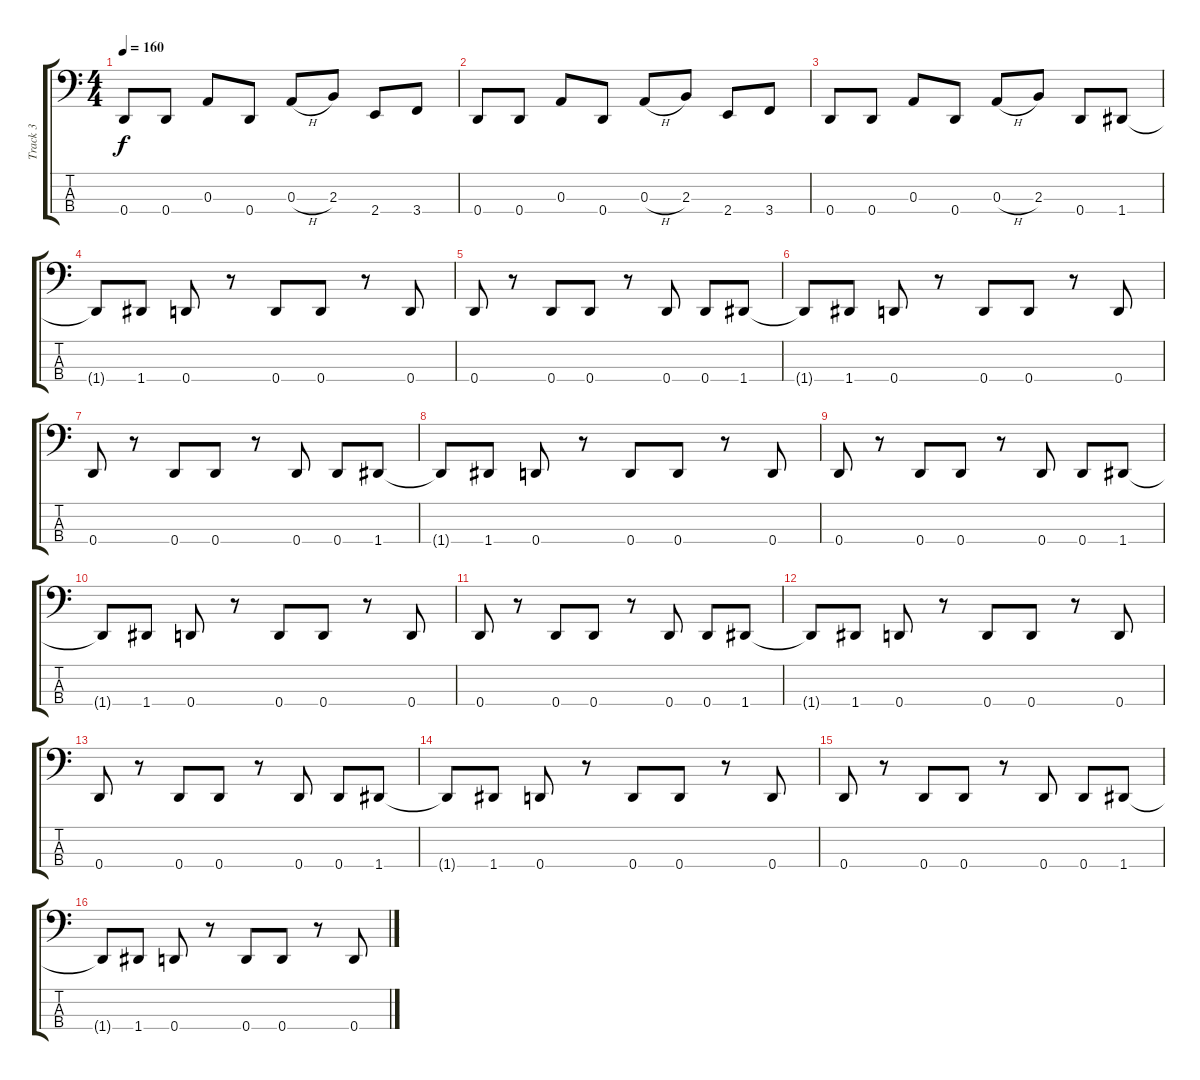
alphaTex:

\track ("Track 3" "Track 3") {instrument slapbass2}
\staff {score tabs}
\tuning (G2 D2 A1 D1) {hide}
\ts (4 4)
\tempo 160
\clef f4
\ks c
0.4.8{dy f} 0.4.8 0.3.8 0.4.8 0.3{h}.8 2.3.8 2.4.8 3.4.8 |
0.4.8 0.4.8 0.3.8 0.4.8 0.3{h}.8 2.3.8 2.4.8 3.4.8 |
0.4.8 0.4.8 0.3.8 0.4.8 0.3{h}.8 2.3.8 0.4.8 1.4.8 |
1.4{t}.8 1.4.8 0.4.8 r.8 0.4.8 0.4.8 r.8 0.4.8 |
0.4.8 r.8 0.4.8 0.4.8 r.8 0.4.8 0.4.8 1.4.8 |
1.4{t}.8 1.4.8 0.4.8 r.8 0.4.8 0.4.8 r.8 0.4.8 |
0.4.8 r.8 0.4.8 0.4.8 r.8 0.4.8 0.4.8 1.4.8 |
1.4{t}.8 1.4.8 0.4.8 r.8 0.4.8 0.4.8 r.8 0.4.8 |
0.4.8 r.8 0.4.8 0.4.8 r.8 0.4.8 0.4.8 1.4.8 |
1.4{t}.8 1.4.8 0.4.8 r.8 0.4.8 0.4.8 r.8 0.4.8 |
0.4.8 r.8 0.4.8 0.4.8 r.8 0.4.8 0.4.8 1.4.8 |
1.4{t}.8 1.4.8 0.4.8 r.8 0.4.8 0.4.8 r.8 0.4.8 |
0.4.8 r.8 0.4.8 0.4.8 r.8 0.4.8 0.4.8 1.4.8 |
1.4{t}.8 1.4.8 0.4.8 r.8 0.4.8 0.4.8 r.8 0.4.8 |
0.4.8 r.8 0.4.8 0.4.8 r.8 0.4.8 0.4.8 1.4.8 |
1.4{t}.8 1.4.8 0.4.8 r.8 0.4.8 0.4.8 r.8 0.4.8
